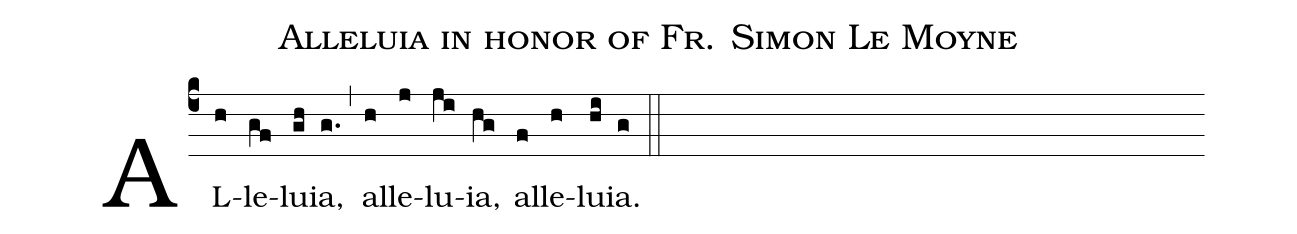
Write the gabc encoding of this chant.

name: Alleluia in honor of Fr. Simon Le Moyne;
%%
(c4) AL(h)le(gf)lu(gh)ia,(g.) (,)
al(h)le(j)lu(ji)ia,(hg)
al(f)le(h)lu(hi)ia.(g) (::)
